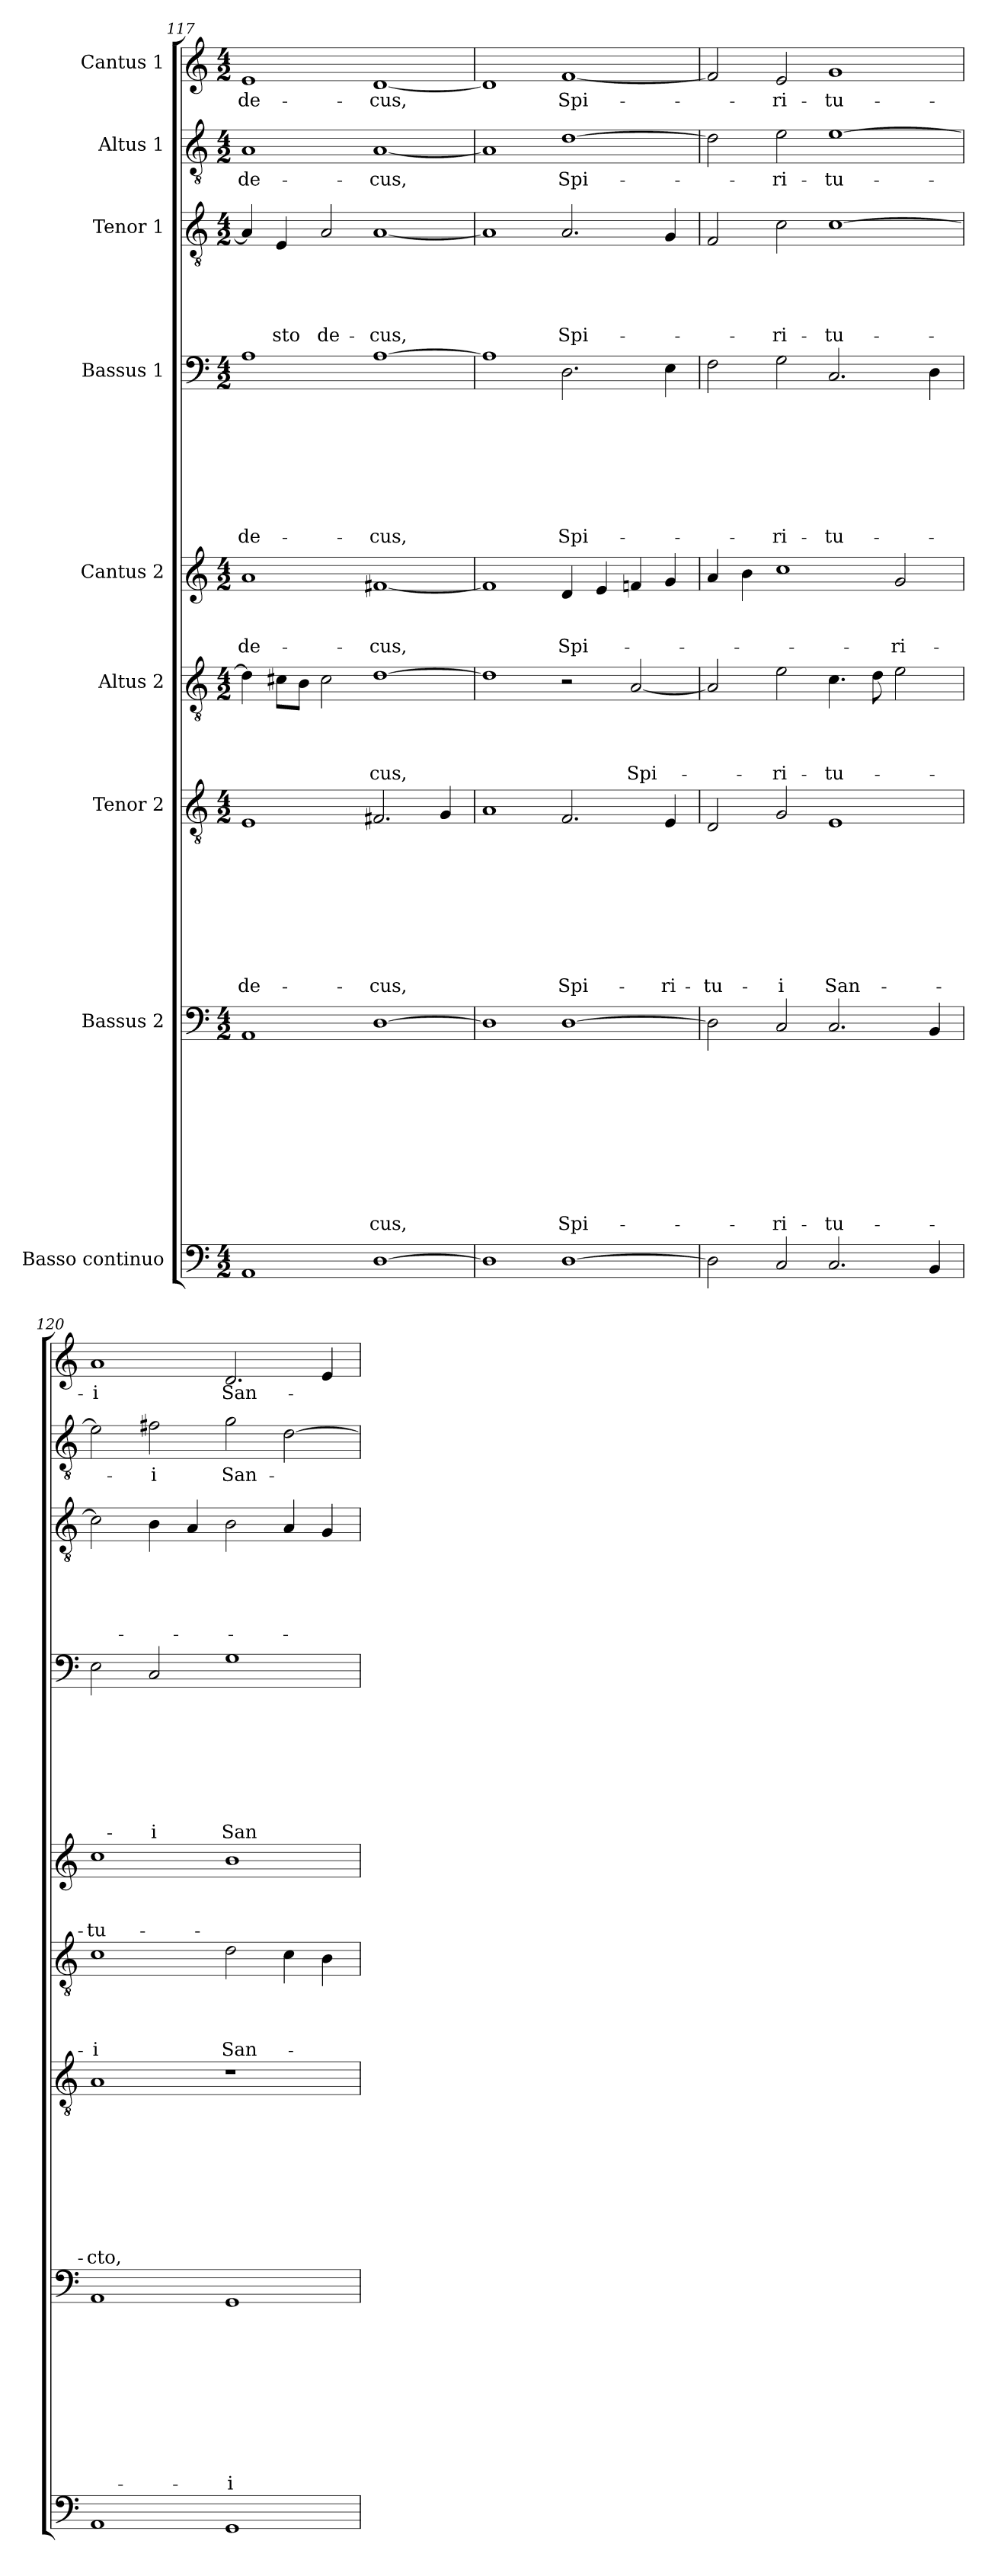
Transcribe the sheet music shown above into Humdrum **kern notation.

**kern	**kern	**text	**text	**text	**text	**text	**text	**text	**text	**text	**text	**kern	**text	**text	**text	**text	**text	**text	**text	**text	**text	**kern	**text	**text	**text	**text	**kern	**text	**text	**text	**kern	**text	**text	**text	**text	**text	**text	**text	**text	**kern	**text	**text	**text	**text	**text	**kern	**text	**kern	**text
*part9	*part8	*part8	*part8	*part8	*part8	*part8	*part8	*part8	*part8	*part8	*part8	*part7	*part7	*part7	*part7	*part7	*part7	*part7	*part7	*part7	*part7	*part6	*part6	*part6	*part6	*part6	*part5	*part5	*part5	*part5	*part4	*part4	*part4	*part4	*part4	*part4	*part4	*part4	*part4	*part3	*part3	*part3	*part3	*part3	*part3	*part2	*part2	*part1	*part1
*staff9	*staff8	*staff8	*staff8	*staff8	*staff8	*staff8	*staff8	*staff8	*staff8	*staff8	*staff8	*staff7	*staff7	*staff7	*staff7	*staff7	*staff7	*staff7	*staff7	*staff7	*staff7	*staff6	*staff6	*staff6	*staff6	*staff6	*staff5	*staff5	*staff5	*staff5	*staff4	*staff4	*staff4	*staff4	*staff4	*staff4	*staff4	*staff4	*staff4	*staff3	*staff3	*staff3	*staff3	*staff3	*staff3	*staff2	*staff2	*staff1	*staff1
*I"Basso continuo	*I"Bassus 2	*	*	*	*	*	*	*	*	*	*	*I"Tenor 2	*	*	*	*	*	*	*	*	*	*I"Altus 2	*	*	*	*	*I"Cantus 2	*	*	*	*I"Bassus 1	*	*	*	*	*	*	*	*	*I"Tenor 1	*	*	*	*	*	*I"Altus 1	*	*I"Cantus 1	*
*clefF4	*clefF4	*	*	*	*	*	*	*	*	*	*	*clefGv2	*	*	*	*	*	*	*	*	*	*clefGv2	*	*	*	*	*clefG2	*	*	*	*clefF4	*	*	*	*	*	*	*	*	*clefGv2	*	*	*	*	*	*clefGv2	*	*clefG2	*
*k[]	*k[]	*	*	*	*	*	*	*	*	*	*	*k[]	*	*	*	*	*	*	*	*	*	*k[]	*	*	*	*	*k[]	*	*	*	*k[]	*	*	*	*	*	*	*	*	*k[]	*	*	*	*	*	*k[]	*	*k[]	*
*C:	*C:	*	*	*	*	*	*	*	*	*	*	*C:	*	*	*	*	*	*	*	*	*	*C:	*	*	*	*	*C:	*	*	*	*C:	*	*	*	*	*	*	*	*	*C:	*	*	*	*	*	*C:	*	*C:	*
*M4/2	*M4/2	*	*	*	*	*	*	*	*	*	*	*M4/2	*	*	*	*	*	*	*	*	*	*M4/2	*	*	*	*	*M4/2	*	*	*	*M4/2	*	*	*	*	*	*	*	*	*M4/2	*	*	*	*	*	*M4/2	*	*M4/2	*
=117	=117	=117	=117	=117	=117	=117	=117	=117	=117	=117	=117	=117	=117	=117	=117	=117	=117	=117	=117	=117	=117	=117	=117	=117	=117	=117	=117	=117	=117	=117	=117	=117	=117	=117	=117	=117	=117	=117	=117	=117	=117	=117	=117	=117	=117	=117	=117	=117	=117
!	!	!	!	!	!	!	!	!	!	!	!	!	!	!	!	!	!	!	!	!	!LO:LY:b	!	!	!	!	!	!	!	!	!LO:LY:b	!	!	!	!	!	!	!	!	!LO:LY:b	!	!	!	!	!	!	!	!LO:LY:b	!	!LO:LY:b
1AA	1AA	.	.	.	.	.	.	.	.	.	.	1E	.	.	.	.	.	.	.	.	de-	4d\]	.	.	.	.	1a	.	.	de-	1A	.	.	.	.	.	.	.	de-	4A/]	.	.	.	.	.	1A	de-	1e	de-
!	!	!	!	!	!	!	!	!	!	!	!	!	!	!	!	!	!	!	!	!	!	!	!	!	!	!	!	!	!	!	!	!	!	!	!	!	!	!	!	!	!	!	!	!	!LO:LY:b	!	!	!	!
.	.	.	.	.	.	.	.	.	.	.	.	.	.	.	.	.	.	.	.	.	.	8c#X\L	.	.	.	.	.	.	.	.	.	.	.	.	.	.	.	.	.	4E/	.	.	.	.	-sto	.	.	.	.
.	.	.	.	.	.	.	.	.	.	.	.	.	.	.	.	.	.	.	.	.	.	8B\J	.	.	.	.	.	.	.	.	.	.	.	.	.	.	.	.	.	.	.	.	.	.	.	.	.	.	.
!	!	!	!	!	!	!	!	!	!	!	!	!	!	!	!	!	!	!	!	!	!	!	!	!	!	!	!	!	!	!	!	!	!	!	!	!	!	!	!	!	!	!	!	!	!LO:LY:b	!	!	!	!
.	.	.	.	.	.	.	.	.	.	.	.	.	.	.	.	.	.	.	.	.	.	2c#\	.	.	.	.	.	.	.	.	.	.	.	.	.	.	.	.	.	2A/	.	.	.	.	de-	.	.	.	.
!	!	!	!	!	!	!	!	!	!	!	!LO:LY:b	!	!	!	!	!	!	!	!	!	!LO:LY:b	!	!	!	!	!LO:LY:b	!	!	!	!LO:LY:b	!	!	!	!	!	!	!	!	!LO:LY:b	!	!	!	!	!	!LO:LY:b	!	!LO:LY:b	!	!LO:LY:b
[1D	[1D	.	.	.	.	.	.	.	.	.	-cus,	2.F#X/	.	.	.	.	.	.	.	.	-cus,	[1d	.	.	.	-cus,	[1f#X	.	.	-cus,	[1A	.	.	.	.	.	.	.	-cus,	[1A	.	.	.	.	-cus,	[1A	-cus,	[1d	-cus,
.	.	.	.	.	.	.	.	.	.	.	.	4G/	.	.	.	.	.	.	.	.	.	.	.	.	.	.	.	.	.	.	.	.	.	.	.	.	.	.	.	.	.	.	.	.	.	.	.	.	.
=118	=118	=118	=118	=118	=118	=118	=118	=118	=118	=118	=118	=118	=118	=118	=118	=118	=118	=118	=118	=118	=118	=118	=118	=118	=118	=118	=118	=118	=118	=118	=118	=118	=118	=118	=118	=118	=118	=118	=118	=118	=118	=118	=118	=118	=118	=118	=118	=118	=118
1D]	1D]	.	.	.	.	.	.	.	.	.	.	1A	.	.	.	.	.	.	.	.	.	1d]	.	.	.	.	1f#]	.	.	.	1A]	.	.	.	.	.	.	.	.	1A]	.	.	.	.	.	1A]	.	1d]	.
!	!	!	!	!	!	!	!	!	!	!	!LO:LY:b	!	!	!	!	!	!	!	!	!	!LO:LY:b	!	!	!	!	!	!	!	!	!LO:LY:b	!	!	!	!	!	!	!	!	!LO:LY:b	!	!	!	!	!	!LO:LY:b	!	!LO:LY:b	!	!LO:LY:b
[1D	[1D	.	.	.	.	.	.	.	.	.	Spi-	2.F/	.	.	.	.	.	.	.	.	Spi-	2r	.	.	.	.	4d/	.	.	Spi-	2.D\	.	.	.	.	.	.	.	Spi-	2.A/	.	.	.	.	Spi-	[1d	Spi-	[1f	Spi-
.	.	.	.	.	.	.	.	.	.	.	.	.	.	.	.	.	.	.	.	.	.	.	.	.	.	.	4e/	.	.	.	.	.	.	.	.	.	.	.	.	.	.	.	.	.	.	.	.	.	.
!	!	!	!	!	!	!	!	!	!	!	!	!	!	!	!	!	!	!	!	!	!	!	!	!	!	!LO:LY:b	!	!	!	!	!	!	!	!	!	!	!	!	!	!	!	!	!	!	!	!	!	!	!
.	.	.	.	.	.	.	.	.	.	.	.	.	.	.	.	.	.	.	.	.	.	[2A/	.	.	.	Spi-	4fn/	.	.	.	.	.	.	.	.	.	.	.	.	.	.	.	.	.	.	.	.	.	.
!	!	!	!	!	!	!	!	!	!	!	!	!	!	!	!	!	!	!	!	!	!LO:LY:b	!	!	!	!	!	!	!	!	!	!	!	!	!	!	!	!	!	!	!	!	!	!	!	!	!	!	!	!
.	.	.	.	.	.	.	.	.	.	.	.	4E/	.	.	.	.	.	.	.	.	-ri-	.	.	.	.	.	4g/	.	.	.	4E\	.	.	.	.	.	.	.	.	4G/	.	.	.	.	.	.	.	.	.
=119	=119	=119	=119	=119	=119	=119	=119	=119	=119	=119	=119	=119	=119	=119	=119	=119	=119	=119	=119	=119	=119	=119	=119	=119	=119	=119	=119	=119	=119	=119	=119	=119	=119	=119	=119	=119	=119	=119	=119	=119	=119	=119	=119	=119	=119	=119	=119	=119	=119
!	!	!	!	!	!	!	!	!	!	!	!	!	!	!	!	!	!	!	!	!	!LO:LY:b	!	!	!	!	!	!	!	!	!	!	!	!	!	!	!	!	!	!	!	!	!	!	!	!	!	!	!	!
2D\]	2D\]	.	.	.	.	.	.	.	.	.	.	2D/	.	.	.	.	.	.	.	.	-tu-	2A/]	.	.	.	.	4a/	.	.	.	2F\	.	.	.	.	.	.	.	.	2F/	.	.	.	.	.	2d\]	.	2f/]	.
.	.	.	.	.	.	.	.	.	.	.	.	.	.	.	.	.	.	.	.	.	.	.	.	.	.	.	4b\	.	.	.	.	.	.	.	.	.	.	.	.	.	.	.	.	.	.	.	.	.	.
!	!	!	!	!	!	!	!	!	!	!	!LO:LY:b	!	!	!	!	!	!	!	!	!	!LO:LY:b	!	!	!	!	!LO:LY:b	!	!	!	!	!	!	!	!	!	!	!	!	!LO:LY:b	!	!	!	!	!	!LO:LY:b	!	!LO:LY:b	!	!LO:LY:b
2C/	2C/	.	.	.	.	.	.	.	.	.	-ri-	2G/	.	.	.	.	.	.	.	.	-i	2e\	.	.	.	-ri-	1cc	.	.	.	2G\	.	.	.	.	.	.	.	-ri-	2c\	.	.	.	.	-ri-	2e\	-ri-	2e/	-ri-
!	!	!	!	!	!	!	!	!	!	!	!LO:LY:b	!	!	!	!	!	!	!	!	!	!LO:LY:b	!	!	!	!	!LO:LY:b	!	!	!	!	!	!	!	!	!	!	!	!	!LO:LY:b	!	!	!	!	!	!LO:LY:b	!	!LO:LY:b	!	!LO:LY:b
2.C/	2.C/	.	.	.	.	.	.	.	.	.	-tu-	1E	.	.	.	.	.	.	.	.	San-	4.c\	.	.	.	-tu-	.	.	.	.	2.C/	.	.	.	.	.	.	.	-tu-	[1c	.	.	.	.	-tu-	[1e	-tu-	1g	-tu-
.	.	.	.	.	.	.	.	.	.	.	.	.	.	.	.	.	.	.	.	.	.	8d\	.	.	.	.	.	.	.	.	.	.	.	.	.	.	.	.	.	.	.	.	.	.	.	.	.	.	.
!	!	!	!	!	!	!	!	!	!	!	!	!	!	!	!	!	!	!	!	!	!	!	!	!	!	!	!	!	!	!LO:LY:b	!	!	!	!	!	!	!	!	!	!	!	!	!	!	!	!	!	!	!
.	.	.	.	.	.	.	.	.	.	.	.	.	.	.	.	.	.	.	.	.	.	2e\	.	.	.	.	2g/	.	.	-ri-	.	.	.	.	.	.	.	.	.	.	.	.	.	.	.	.	.	.	.
4BB/	4BB/	.	.	.	.	.	.	.	.	.	.	.	.	.	.	.	.	.	.	.	.	.	.	.	.	.	.	.	.	.	4D\	.	.	.	.	.	.	.	.	.	.	.	.	.	.	.	.	.	.
!!LO:PB:g=z
=120	=120	=120	=120	=120	=120	=120	=120	=120	=120	=120	=120	=120	=120	=120	=120	=120	=120	=120	=120	=120	=120	=120	=120	=120	=120	=120	=120	=120	=120	=120	=120	=120	=120	=120	=120	=120	=120	=120	=120	=120	=120	=120	=120	=120	=120	=120	=120	=120	=120
!	!	!	!	!	!	!	!	!	!	!	!	!	!	!	!	!	!	!	!	!	!LO:LY:b	!	!	!	!	!LO:LY:b	!	!	!	!LO:LY:b	!	!	!	!	!	!	!	!	!	!	!	!	!	!	!	!	!	!	!LO:LY:b
1AA	1AA	.	.	.	.	.	.	.	.	.	.	1A	.	.	.	.	.	.	.	.	-cto,	1c	.	.	.	-i	1cc	.	.	-tu-	2E\	.	.	.	.	.	.	.	.	2c\]	.	.	.	.	.	2e\]	.	1a	-i
!	!	!	!	!	!	!	!	!	!	!	!	!	!	!	!	!	!	!	!	!	!	!	!	!	!	!	!	!	!	!	!	!	!	!	!	!	!	!	!LO:LY:b	!	!	!	!	!	!	!	!LO:LY:b	!	!
.	.	.	.	.	.	.	.	.	.	.	.	.	.	.	.	.	.	.	.	.	.	.	.	.	.	.	.	.	.	.	2C/	.	.	.	.	.	.	.	-i	4B\	.	.	.	.	.	2f#X\	-i	.	.
.	.	.	.	.	.	.	.	.	.	.	.	.	.	.	.	.	.	.	.	.	.	.	.	.	.	.	.	.	.	.	.	.	.	.	.	.	.	.	.	4A/	.	.	.	.	.	.	.	.	.
!	!	!	!	!	!	!	!	!	!	!	!LO:LY:b	!	!	!	!	!	!	!	!	!	!	!	!	!	!	!LO:LY:b	!	!	!	!	!	!	!	!	!	!	!	!	!LO:LY:b	!	!	!	!	!	!	!	!LO:LY:b	!	!LO:LY:b
1GG	1GG	.	.	.	.	.	.	.	.	.	-i	1r	.	.	.	.	.	.	.	.	.	2d\	.	.	.	San-	1b	.	.	.	1G	.	.	.	.	.	.	.	San-	2B\	.	.	.	.	.	2g\	San-	2.d/	San-
.	.	.	.	.	.	.	.	.	.	.	.	.	.	.	.	.	.	.	.	.	.	4c\	.	.	.	.	.	.	.	.	.	.	.	.	.	.	.	.	.	4A/	.	.	.	.	.	[2d\	.	.	.
.	.	.	.	.	.	.	.	.	.	.	.	.	.	.	.	.	.	.	.	.	.	4B\	.	.	.	.	.	.	.	.	.	.	.	.	.	.	.	.	.	4G/	.	.	.	.	.	.	.	4e/	.
=	=	=	=	=	=	=	=	=	=	=	=	=	=	=	=	=	=	=	=	=	=	=	=	=	=	=	=	=	=	=	=	=	=	=	=	=	=	=	=	=	=	=	=	=	=	=	=	=	=
*-	*-	*-	*-	*-	*-	*-	*-	*-	*-	*-	*-	*-	*-	*-	*-	*-	*-	*-	*-	*-	*-	*-	*-	*-	*-	*-	*-	*-	*-	*-	*-	*-	*-	*-	*-	*-	*-	*-	*-	*-	*-	*-	*-	*-	*-	*-	*-	*-	*-
